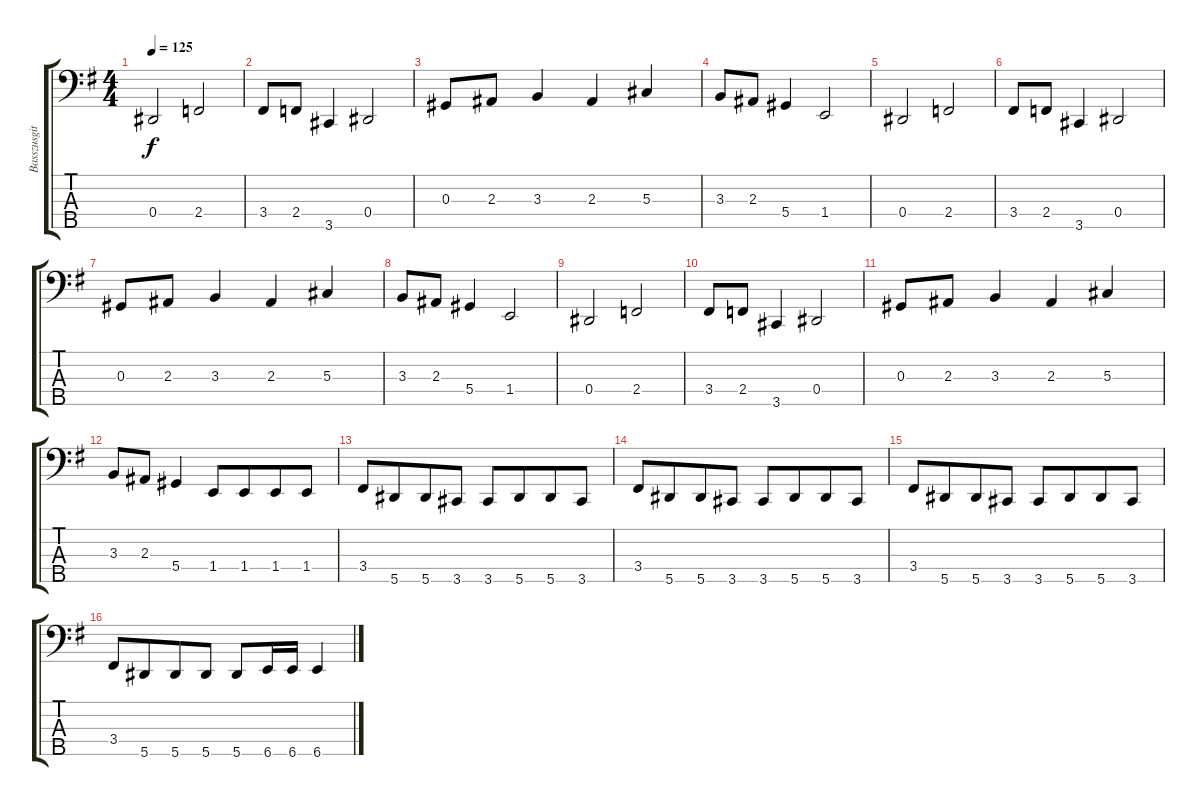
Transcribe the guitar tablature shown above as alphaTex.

\track ("Basszusgitár (Barry Dunaway)" "Basszusgit") {instrument electricbassfinger}
\staff {score tabs}
\tuning (Gb2 Db2 Ab1 Eb1 Bb0) {hide}
\ts (4 4)
\tempo 125
\clef f4
\ks g
0.4.2{dy f} 2.4.2 |
3.4.8 2.4.8 3.5.4 0.4.2 |
0.3.8 2.3.8 3.3.4 2.3.4 5.3.4 |
3.3.8 2.3.8 5.4.4 1.4.2 |
0.4.2 2.4.2 |
3.4.8 2.4.8 3.5.4 0.4.2 |
0.3.8 2.3.8 3.3.4 2.3.4 5.3.4 |
3.3.8 2.3.8 5.4.4 1.4.2 |
0.4.2 2.4.2 |
3.4.8 2.4.8 3.5.4 0.4.2 |
0.3.8 2.3.8 3.3.4 2.3.4 5.3.4 |
3.3.8 2.3.8 5.4.4 1.4.8 1.4.8{beam merge} 1.4.8 1.4.8 |
3.4.8 5.5.8{beam merge} 5.5.8 3.5.8 3.5.8 5.5.8{beam merge} 5.5.8 3.5.8 |
3.4.8 5.5.8{beam merge} 5.5.8 3.5.8 3.5.8 5.5.8{beam merge} 5.5.8 3.5.8 |
3.4.8 5.5.8{beam merge} 5.5.8 3.5.8 3.5.8 5.5.8{beam merge} 5.5.8 3.5.8 |
3.4.8 5.5.8{beam merge} 5.5.8 5.5.8 5.5.8 6.5.16 6.5.16 6.5.4
